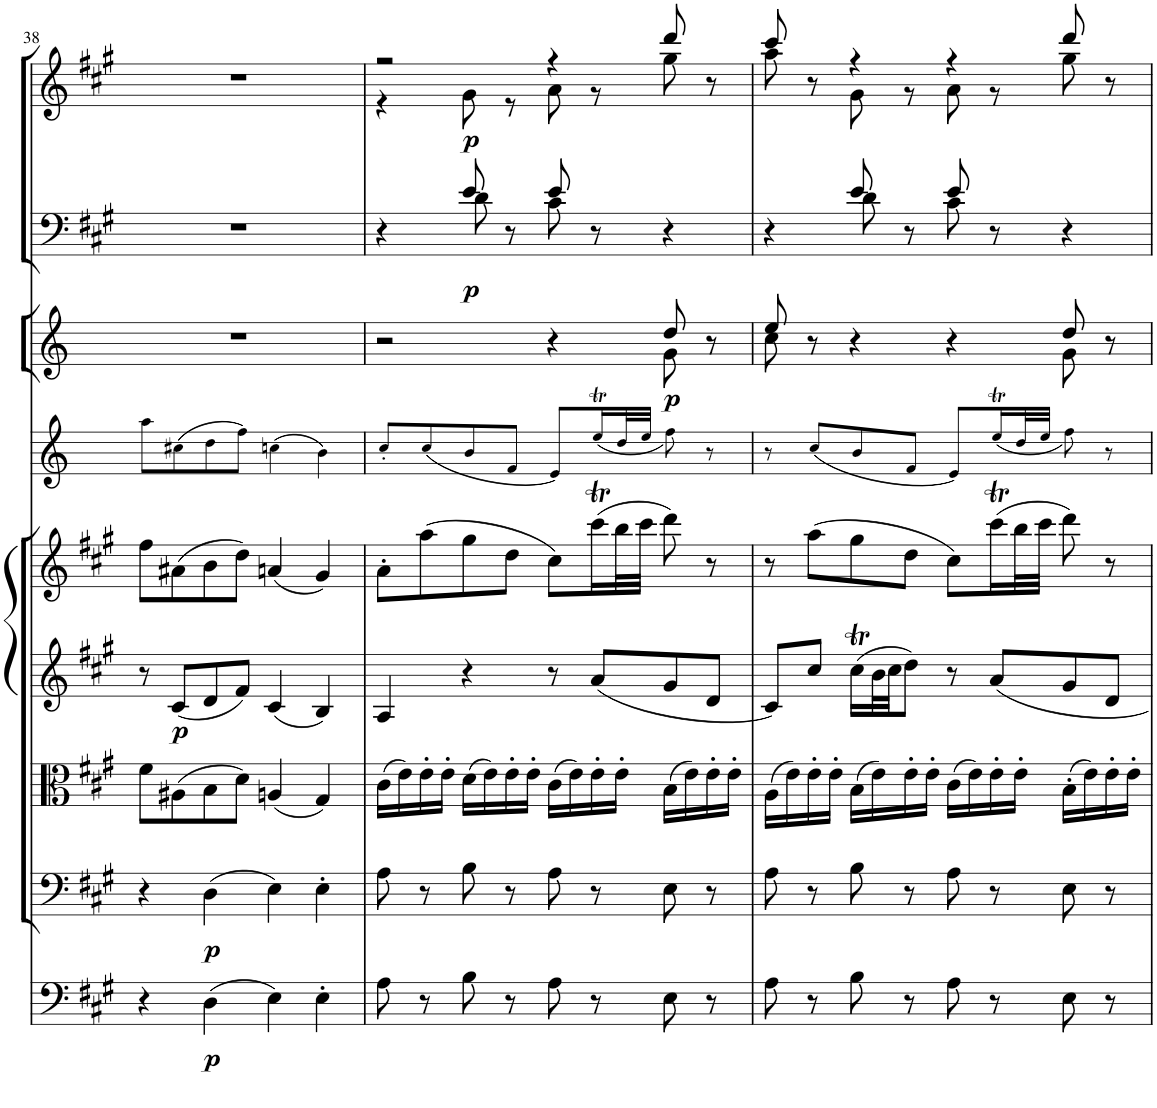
**kern	**dynam	**kern	**dynam	**kern	**kern	**dynam	**kern	**kern	**kern	**dynam	**kern	**dynam	**kern	**dynam
*part9	*part9	*part8	*part8	*part7	*part6	*part6	*part5	*part4	*part3	*part3	*part2	*part2	*part1	*part1
*staff9	*staff9	*staff8	*staff8	*staff7	*staff6	*staff6	*staff5	*staff4	*staff3	*staff3	*staff2	*staff2	*staff1	*staff1
*I"Contrabasses	*	*I"Violoncello e Basso	*	*I"Viola I, II	*I"Violino II	*	*I"Violino I	*I"Clarinetto principale in La/A	*I"Corno I, II in La/A	*	*I"Fagotto I, II	*	*I"Flauto I, II	*
*I'Cb	*	*	*	*	*	*	*	*I'Cl	*	*	*	*	*I'Fl	*
!!LO:PB:g=z
*clefF4	*	*clefF4	*	*clefC3	*clefG2	*	*clefG2	*clefG2	*clefG2	*	*clefF4	*	*clefG2	*
*Trd7c12	*	*	*	*	*	*	*	*Trd2c3	*Trd2c3	*	*	*	*	*
*k[f#c#g#]	*	*k[f#c#g#]	*	*k[f#c#g#]	*k[f#c#g#]	*	*k[f#c#g#]	*k[]	*k[]	*	*k[f#c#g#]	*	*k[f#c#g#]	*
*M4/4	*	*M4/4	*	*M4/4	*M4/4	*	*M4/4	*M4/4	*M4/4	*	*M4/4	*	*M4/4	*
*met(c)	*	*met(c)	*	*met(c)	*met(c)	*	*met(c)	*met(c)	*met(c)	*	*met(c)	*	*met(c)	*
=38	=38	=38	=38	=38	=38	=38	=38	=38	=38	=38	=38	=38	=38	=38
4r	.	4r	.	8f#\L	8r	.	8ff#\L	8aa\L	1r	.	1r	.	1r	.
!	!	!	!	!	!	!LO:DY:b	!	!	!	!	!	!	!	!
.	.	.	.	(8A#X\	(8c#/L	p	(8a#X\	(8cc#X\	.	.	.	.	.	.
!	!LO:DY:b	!	!LO:DY:b	!	!	!	!	!	!	!	!	!	!	!
(4D\	p	(4D\	p	8B\	8d/	.	8b\	8dd\	.	.	.	.	.	.
.	.	.	.	8d\J)	8f#/J)	.	8dd\J)	8ff\J)	.	.	.	.	.	.
4E\)	.	4E\)	.	(4An/	(4c#/	.	(4an/	(4ccn\	.	.	.	.	.	.
4E'\	.	4E'\	.	4G#/)	4B/)	.	4g#/)	4b\)	.	.	.	.	.	.
=39	=39	=39	=39	=39	=39	=39	=39	=39	=39	=39	=39	=39	=39	=39
*	*	*	*	*	*	*	*	*	*^	*	*^	*	*^	*
8A\	.	8A\	.	(16c#\LL	4A/	.	8a'\L	8cc'/L	2r	2ryy	.	4r	4ryy	.	2r	4r	.
.	.	.	.	16e\)	.	.	.	.	.	.	.	.	.	.	.	.	.
8r	.	8r	.	16e'\	.	.	(8aa\	(8cc/	.	.	.	.	.	.	.	.	.
.	.	.	.	16e'\JJ	.	.	.	.	.	.	.	.	.	.	.	.	.
!	!	!	!	!	!	!	!	!	!	!	!	!	!	!LO:DY:b	!	!	!LO:DY:b
8B\	.	8B\	.	(16d\LL	4r	.	8gg#\	8b/	.	.	.	8e/	8d\	p	.	8g#\	p
.	.	.	.	16e\)	.	.	.	.	.	.	.	.	.	.	.	.	.
8r	.	8r	.	16e'\	.	.	8dd\J	8f/J	.	.	.	8r	8ryy	.	.	8r	.
.	.	.	.	16e'\JJ	.	.	.	.	.	.	.	.	.	.	.	.	.
8A\	.	8A\	.	(16c#\LL	8r	.	8cc#\L)	8e/L)	4r	4ryy	.	8e/	8c#\	.	4r	8a\	.
.	.	.	.	16e\)	.	.	.	.	.	.	.	.	.	.	.	.	.
8r	.	8r	.	16e'\	(8a/L	.	(16ccc#t\L	(<16eet/L	.	.	.	8r	8ryy	.	.	8r	.
.	.	.	.	16e'\JJ	.	.	32bb\L	32dd/L	.	.	.	.	.	.	.	.	.
.	.	.	.	.	.	.	32ccc#\JJJ	32ee/JJJ	.	.	.	.	.	.	.	.	.
!	!	!	!	!	!	!	!	!	!	!	!LO:DY:b	!	!	!	!	!	!
8E\	.	8E\	.	(16B\LL	8g#/	.	8ddd\)	8ff\)	8dd/	8g\	p	4r	4ryy	.	8ddd/	8gg#\	.
.	.	.	.	16e\)	.	.	.	.	.	.	.	.	.	.	.	.	.
8r	.	8r	.	16e'\	8d/J	.	8r	8r	8r	8ryy	.	.	.	.	8r	8ryy	.
.	.	.	.	16e'\JJ	.	.	.	.	.	.	.	.	.	.	.	.	.
=40	=40	=40	=40	=40	=40	=40	=40	=40	=40	=40	=40	=40	=40	=40	=40	=40	=40
8A\	.	8A\	.	(16A\LL	8c#/L)	.	8r	8r	8ee/	8cc\	.	4r	4ryy	.	8ccc#/	8aa\	.
.	.	.	.	16e\)	.	.	.	.	.	.	.	.	.	.	.	.	.
8r	.	8r	.	16e'\	8cc#/J	.	(8aa\L	(8cc/L	8r	8ryy	.	.	.	.	8r	8ryy	.
.	.	.	.	16e'\JJ	.	.	.	.	.	.	.	.	.	.	.	.	.
8B\	.	8B\	.	(16B\LL	(16cc#t\LL	.	8gg#\	8b/	4r	4ryy	.	8e/	8d\	.	4r	8g#\	.
.	.	.	.	16e\)	32b\L	.	.	.	.	.	.	.	.	.	.	.	.
.	.	.	.	.	32cc#\JJ	.	.	.	.	.	.	.	.	.	.	.	.
8r	.	8r	.	16e'\	8dd\J)	.	8dd\J	8f/J	.	.	.	8r	8ryy	.	.	8r	.
.	.	.	.	16e'\JJ	.	.	.	.	.	.	.	.	.	.	.	.	.
8A\	.	8A\	.	(16c#\LL	8r	.	8cc#\L)	8e/L)	4r	4ryy	.	8e/	8c#\	.	4r	8a\	.
.	.	.	.	16e\)	.	.	.	.	.	.	.	.	.	.	.	.	.
8r	.	8r	.	16e'\	8a/L	.	(16ccc#t\L	(<16eet/L	.	.	.	8r	8ryy	.	.	8r	.
.	.	.	.	16e'\JJ	.	.	32bb\L	32dd/L	.	.	.	.	.	.	.	.	.
.	.	.	.	.	.	.	32ccc#\JJJ	32ee/JJJ	.	.	.	.	.	.	.	.	.
8E\	.	8E\	.	(16B'\LL	8g#/	.	8ddd\)	8ff\)	8dd/	8g\	.	4r	4ryy	.	8ddd/	8gg#\	.
.	.	.	.	16e\)	.	.	.	.	.	.	.	.	.	.	.	.	.
8r	.	8r	.	16e'\	8d/J	.	8r	8r	8r	8ryy	.	.	.	.	8r	8ryy	.
.	.	.	.	16e'\JJ	.	.	.	.	.	.	.	.	.	.	.	.	.
*	*	*	*	*	*	*	*	*	*v	*v	*	*	*	*	*v	*v	*
*	*	*	*	*	*	*	*	*	*	*	*v	*v	*	*	*
=	=	=	=	=	=	=	=	=	=	=	=	=	=	=
*-	*-	*-	*-	*-	*-	*-	*-	*-	*-	*-	*-	*-	*-	*-
